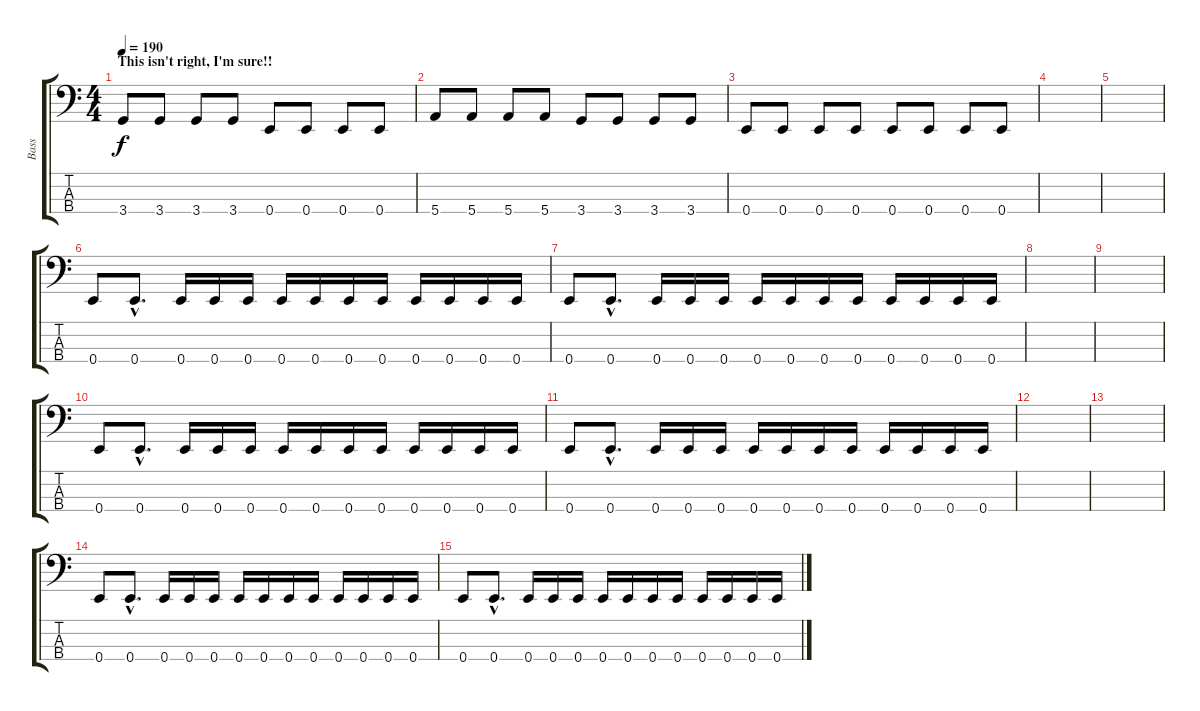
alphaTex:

\track ("Bass" "Bass") {instrument electricbasspick}
\staff {score tabs}
\tuning (G2 D2 A1 E1) {hide}
\ts (4 4)
\section ("" "This isn't right, I'm sure!!")
\tempo 190
\clef f4
\ks c
3.4.8{dy f} 3.4.8 3.4.8 3.4.8 0.4.8 0.4.8 0.4.8 0.4.8 |
5.4.8 5.4.8 5.4.8 5.4.8 3.4.8 3.4.8 3.4.8 3.4.8 |
0.4.8 0.4.8 0.4.8 0.4.8 0.4.8 0.4.8 0.4.8 0.4.8 |
|
|
0.4.8 0.4{hac}.8{d} 0.4.16 0.4.16 0.4.16 0.4.16 0.4.16 0.4.16 0.4.16 0.4.16 0.4.16 0.4.16 0.4.16 |
0.4.8 0.4{hac}.8{d} 0.4.16 0.4.16 0.4.16 0.4.16 0.4.16 0.4.16 0.4.16 0.4.16 0.4.16 0.4.16 0.4.16 |
|
|
0.4.8 0.4{hac}.8{d} 0.4.16 0.4.16 0.4.16 0.4.16 0.4.16 0.4.16 0.4.16 0.4.16 0.4.16 0.4.16 0.4.16 |
0.4.8 0.4{hac}.8{d} 0.4.16 0.4.16 0.4.16 0.4.16 0.4.16 0.4.16 0.4.16 0.4.16 0.4.16 0.4.16 0.4.16 |
|
|
0.4.8 0.4{hac}.8{d} 0.4.16 0.4.16 0.4.16 0.4.16 0.4.16 0.4.16 0.4.16 0.4.16 0.4.16 0.4.16 0.4.16 |
0.4.8 0.4{hac}.8{d} 0.4.16 0.4.16 0.4.16 0.4.16 0.4.16 0.4.16 0.4.16 0.4.16 0.4.16 0.4.16 0.4.16
